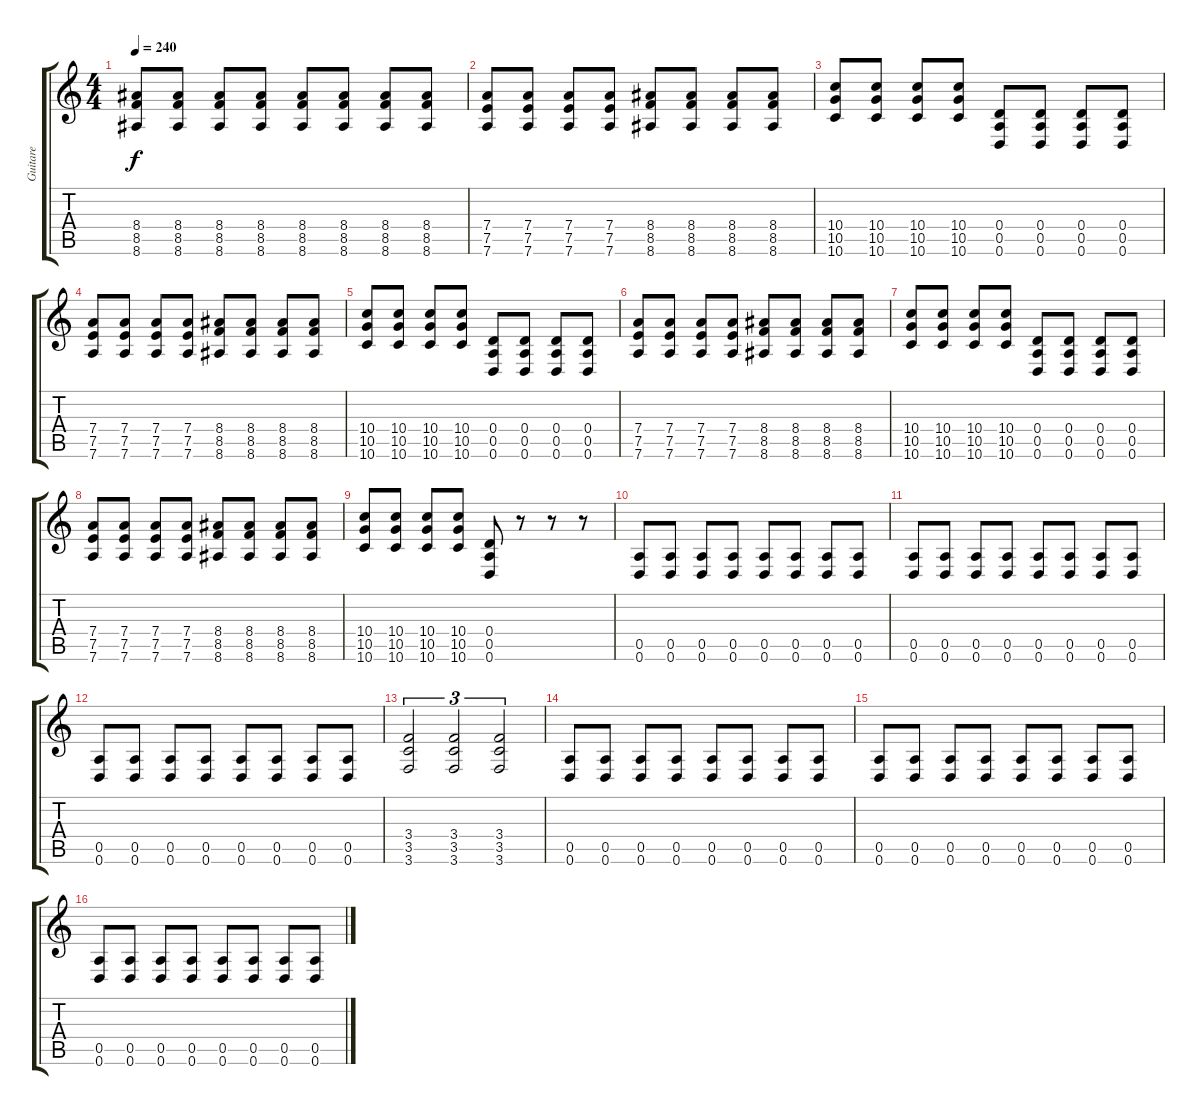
\track ("Guitare" "Guitare") {instrument overdrivenguitar}
\staff {score tabs}
\tuning (E4 B3 G3 D3 A2 D2) {hide}
\ts (4 4)
\tempo 240
\clef g2
\ks c
(8.4 8.5 8.6).8{dy f} (8.4 8.5 8.6).8 (8.4 8.5 8.6).8 (8.4 8.5 8.6).8 (8.4 8.5 8.6).8 (8.4 8.5 8.6).8 (8.4 8.5 8.6).8 (8.4 8.5 8.6).8 |
(7.4 7.5 7.6).8 (7.4 7.5 7.6).8 (7.4 7.5 7.6).8 (7.4 7.5 7.6).8 (8.4 8.5 8.6).8 (8.4 8.5 8.6).8 (8.4 8.5 8.6).8 (8.4 8.5 8.6).8 |
(10.4 10.5 10.6).8 (10.4 10.5 10.6).8 (10.4 10.5 10.6).8 (10.4 10.5 10.6).8 (0.4 0.5 0.6).8 (0.4 0.5 0.6).8 (0.4 0.5 0.6).8 (0.4 0.5 0.6).8 |
(7.4 7.5 7.6).8 (7.4 7.5 7.6).8 (7.4 7.5 7.6).8 (7.4 7.5 7.6).8 (8.4 8.5 8.6).8 (8.4 8.5 8.6).8 (8.4 8.5 8.6).8 (8.4 8.5 8.6).8 |
(10.4 10.5 10.6).8 (10.4 10.5 10.6).8 (10.4 10.5 10.6).8 (10.4 10.5 10.6).8 (0.4 0.5 0.6).8 (0.4 0.5 0.6).8 (0.4 0.5 0.6).8 (0.4 0.5 0.6).8 |
(7.4 7.5 7.6).8 (7.4 7.5 7.6).8 (7.4 7.5 7.6).8 (7.4 7.5 7.6).8 (8.4 8.5 8.6).8 (8.4 8.5 8.6).8 (8.4 8.5 8.6).8 (8.4 8.5 8.6).8 |
(10.4 10.5 10.6).8 (10.4 10.5 10.6).8 (10.4 10.5 10.6).8 (10.4 10.5 10.6).8 (0.4 0.5 0.6).8 (0.4 0.5 0.6).8 (0.4 0.5 0.6).8 (0.4 0.5 0.6).8 |
(7.4 7.5 7.6).8 (7.4 7.5 7.6).8 (7.4 7.5 7.6).8 (7.4 7.5 7.6).8 (8.4 8.5 8.6).8 (8.4 8.5 8.6).8 (8.4 8.5 8.6).8 (8.4 8.5 8.6).8 |
(10.4 10.5 10.6).8 (10.4 10.5 10.6).8 (10.4 10.5 10.6).8 (10.4 10.5 10.6).8 (0.4 0.5 0.6).8 r.8 r.8 r.8 |
(0.5 0.6).8 (0.5 0.6).8 (0.5 0.6).8 (0.5 0.6).8 (0.5 0.6).8 (0.5 0.6).8 (0.5 0.6).8 (0.5 0.6).8 |
(0.5 0.6).8 (0.5 0.6).8 (0.5 0.6).8 (0.5 0.6).8 (0.5 0.6).8 (0.5 0.6).8 (0.5 0.6).8 (0.5 0.6).8 |
(0.5 0.6).8 (0.5 0.6).8 (0.5 0.6).8 (0.5 0.6).8 (0.5 0.6).8 (0.5 0.6).8 (0.5 0.6).8 (0.5 0.6).8 |
(3.4 3.5 3.6).2{tu (3 2)} (3.4 3.5 3.6).2{tu (3 2)} (3.4 3.5 3.6).2{tu (3 2)} |
(0.5 0.6).8 (0.5 0.6).8 (0.5 0.6).8 (0.5 0.6).8 (0.5 0.6).8 (0.5 0.6).8 (0.5 0.6).8 (0.5 0.6).8 |
(0.5 0.6).8 (0.5 0.6).8 (0.5 0.6).8 (0.5 0.6).8 (0.5 0.6).8 (0.5 0.6).8 (0.5 0.6).8 (0.5 0.6).8 |
(0.5 0.6).8 (0.5 0.6).8 (0.5 0.6).8 (0.5 0.6).8 (0.5 0.6).8 (0.5 0.6).8 (0.5 0.6).8 (0.5 0.6).8
